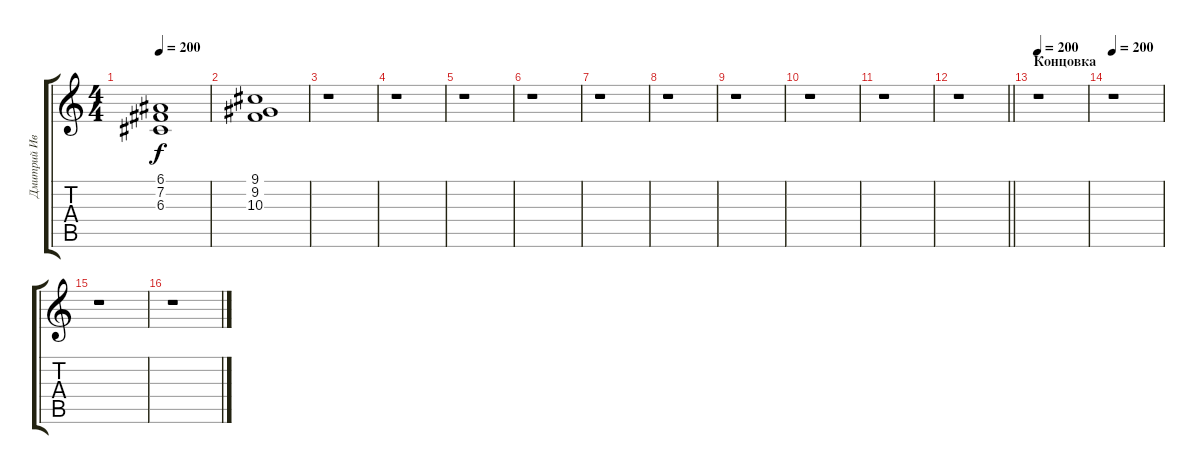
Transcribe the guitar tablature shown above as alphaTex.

\track ("Дмитрий Иванов" "Дмитрий Ив") {instrument stringensemble2}
\staff {score tabs}
\tuning (E4 B3 G3 D3 A2 E2) {hide}
\ts (4 4)
\tempo 200
\clef g2
\ks c
(6.1 7.2 6.3).1{dy f} |
(9.1 9.2 10.3).1 |
r.1 |
r.1 |
r.1 |
r.1 |
r.1 |
r.1 |
r.1 |
r.1 |
r.1 |
\barLineRight lightlight
r.1 |
\section ("" "Концовка")
\tempo 200
r.1 |
\tempo 200
r.1 |
r.1 |
r.1
